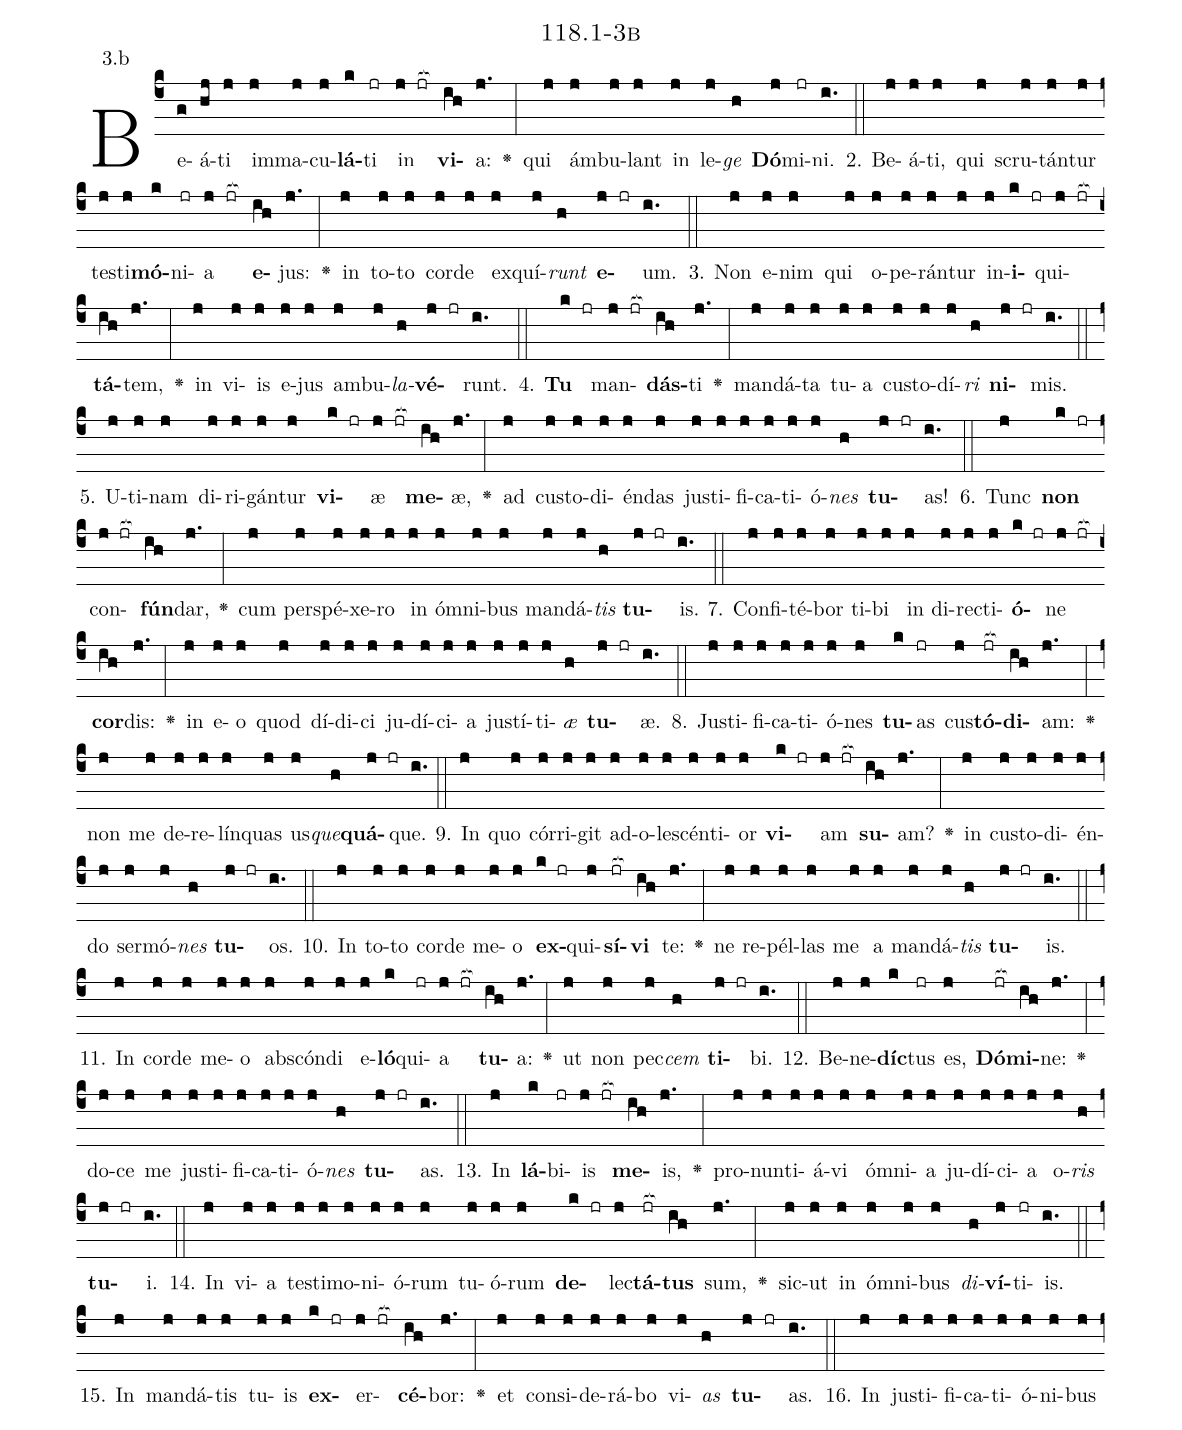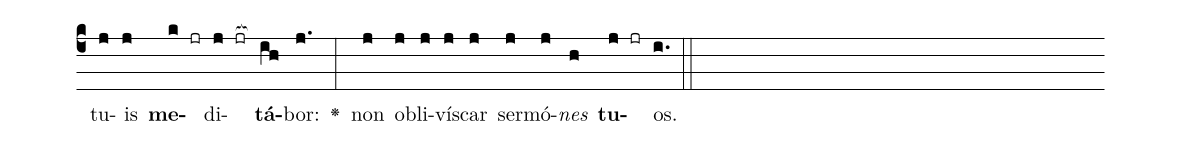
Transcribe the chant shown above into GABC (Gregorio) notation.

name: 118.1-3b;
annotation: 3.b;
%%
(c4)Be(g)á(hj)ti(j) im(j)ma(j)cu(j)<b>lá</b>(k)ti(jr) in(j jr[ocb:1{]) <b>vi</b>(ih[ocb:0}])a:(j.) <v>\greheightstar</v>(:) qui(j) ám(j)bu(j)lant(j) in(j) le(j)<i>ge</i>(h) <b>Dó</b>(j)mi(jr)ni.(i.) (::)
2. Be(j)á(j)ti,(j) qui(j) scru(j)tán(j)tur(j) tes(j)ti(j)<b>mó</b>(k)ni(jr)a(j jr[ocb:1{]) <b>e</b>(ih[ocb:0}])jus:(j.) <v>\greheightstar</v>(:) in(j) to(j)to(j) cor(j)de(j) ex(j)quí(j)<i>runt</i>(h) <b>e</b>(j jr)um.(i.) (::)
3. Non(j) e(j)nim(j) qui(j) o(j)pe(j)rán(j)tur(j) in(j)<b>i</b>(k jr)qui(j jr[ocb:1{])<b>tá</b>(ih[ocb:0}])tem,(j.) <v>\greheightstar</v>(:) in(j) vi(j)is(j) e(j)jus(j) am(j)bu(j)<i>la</i>(h)<b>vé</b>(j jr)runt.(i.) (::)
4. <b>Tu</b>(k jr) man(j jr[ocb:1{])<b>dás</b>(ih[ocb:0}])ti(j.) <v>\greheightstar</v>(:) man(j)dá(j)ta(j) tu(j)a(j) cus(j)to(j)dí(j)<i>ri</i>(h) <b>ni</b>(j jr)mis.(i.) (::)
5. U(j)ti(j)nam(j) di(j)ri(j)gán(j)tur(j) <b>vi</b>(k jr)æ(j jr[ocb:1{]) <b>me</b>(ih[ocb:0}])æ,(j.) <v>\greheightstar</v>(:) ad(j) cus(j)to(j)di(j)én(j)das(j) jus(j)ti(j)fi(j)ca(j)ti(j)ó(j)<i>nes</i>(h) <b>tu</b>(j jr)as!(i.) (::)
6. Tunc(j) <b>non</b>(k jr) con(j jr[ocb:1{])<b>fún</b>(ih[ocb:0}])dar,(j.) <v>\greheightstar</v>(:) cum(j) per(j)spé(j)xe(j)ro(j) in(j) óm(j)ni(j)bus(j) man(j)dá(j)<i>tis</i>(h) <b>tu</b>(j jr)is.(i.) (::)
7. Con(j)fi(j)té(j)bor(j) ti(j)bi(j) in(j) di(j)rec(j)ti(j)<b>ó</b>(k jr)ne(j jr[ocb:1{]) <b>cor</b>(ih[ocb:0}])dis:(j.) <v>\greheightstar</v>(:) in(j) e(j)o(j) quod(j) dí(j)di(j)ci(j) ju(j)dí(j)ci(j)a(j) jus(j)tí(j)ti(j)<i>æ</i>(h) <b>tu</b>(j jr)æ.(i.) (::)
8. Jus(j)ti(j)fi(j)ca(j)ti(j)ó(j)nes(j) <b>tu</b>(k)as(jr) cus(j)<b>tó</b>(jr[ocb:1{])<b>di</b>(ih[ocb:0}])am:(j.) <v>\greheightstar</v>(:) non(j) me(j) de(j)re(j)lín(j)quas(j) us(j)<i>que</i>(h)<b>quá</b>(j jr)que.(i.) (::)
9. In(j) quo(j) cór(j)ri(j)git(j) ad(j)o(j)le(j)scén(j)ti(j)or(j) <b>vi</b>(k jr)am(j jr[ocb:1{]) <b>su</b>(ih[ocb:0}])am?(j.) <v>\greheightstar</v>(:) in(j) cus(j)to(j)di(j)én(j)do(j) ser(j)mó(j)<i>nes</i>(h) <b>tu</b>(j jr)os.(i.) (::)
10. In(j) to(j)to(j) cor(j)de(j) me(j)o(j) <b>ex</b>(k jr)qui(j)<b>sí</b>(jr[ocb:1{])<b>vi</b>(ih[ocb:0}]) te:(j.) <v>\greheightstar</v>(:) ne(j) re(j)pél(j)las(j) me(j) a(j) man(j)dá(j)<i>tis</i>(h) <b>tu</b>(j jr)is.(i.) (::)
11. In(j) cor(j)de(j) me(j)o(j) abs(j)cón(j)di(j) e(j)<b>ló</b>(k)qui(jr)a(j jr[ocb:1{]) <b>tu</b>(ih[ocb:0}])a:(j.) <v>\greheightstar</v>(:) ut(j) non(j) pec(j)<i>cem</i>(h) <b>ti</b>(j jr)bi.(i.) (::)
12. Be(j)ne(j)<b>díc</b>(k)tus(jr) es,(j) <b>Dó</b>(jr[ocb:1{])<b>mi</b>(ih[ocb:0}])ne:(j.) <v>\greheightstar</v>(:) do(j)ce(j) me(j) jus(j)ti(j)fi(j)ca(j)ti(j)ó(j)<i>nes</i>(h) <b>tu</b>(j jr)as.(i.) (::)
13. In(j) <b>lá</b>(k)bi(jr)is(j jr[ocb:1{]) <b>me</b>(ih[ocb:0}])is,(j.) <v>\greheightstar</v>(:) pro(j)nun(j)ti(j)á(j)vi(j) óm(j)ni(j)a(j) ju(j)dí(j)ci(j)a(j) o(j)<i>ris</i>(h) <b>tu</b>(j jr)i.(i.) (::)
14. In(j) vi(j)a(j) tes(j)ti(j)mo(j)ni(j)ó(j)rum(j) tu(j)ó(j)rum(j) <b>de</b>(k jr)lec(j)<b>tá</b>(jr[ocb:1{])<b>tus</b>(ih[ocb:0}]) sum,(j.) <v>\greheightstar</v>(:) sic(j)ut(j) in(j) óm(j)ni(j)bus(j) <i>di</i>(h)<b>ví</b>(j)ti(jr)is.(i.) (::)
15. In(j) man(j)dá(j)tis(j) tu(j)is(j) <b>ex</b>(k jr)er(j jr[ocb:1{])<b>cé</b>(ih[ocb:0}])bor:(j.) <v>\greheightstar</v>(:) et(j) con(j)si(j)de(j)rá(j)bo(j) vi(j)<i>as</i>(h) <b>tu</b>(j jr)as.(i.) (::)
16. In(j) jus(j)ti(j)fi(j)ca(j)ti(j)ó(j)ni(j)bus(j) tu(j)is(j) <b>me</b>(k jr)di(j jr[ocb:1{])<b>tá</b>(ih[ocb:0}])bor:(j.) <v>\greheightstar</v>(:) non(j) ob(j)li(j)vís(j)car(j) ser(j)mó(j)<i>nes</i>(h) <b>tu</b>(j jr)os.(i.) (::)
